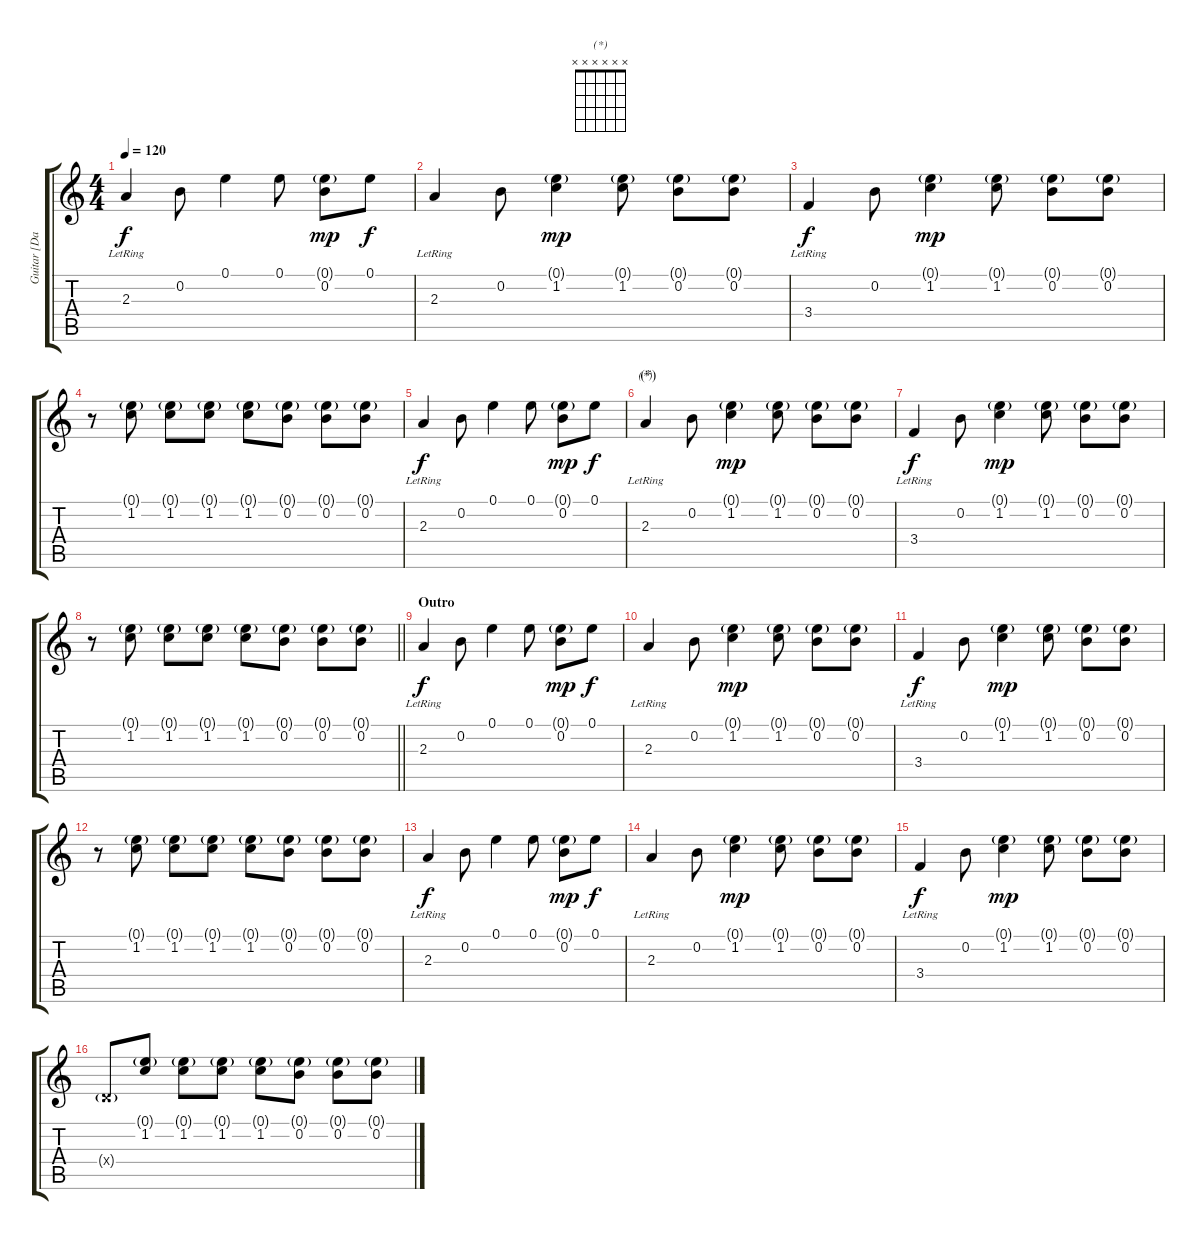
\track ("Guitar [Daniel Ash]" "Guitar [Da") {instrument electricguitarclean}
\staff {score tabs}
\tuning (E4 B3 G3 D3 A2 E2) {hide}
\chord ("(*)" x x x x x x) {firstfret 0}
\ts (4 4)
\tempo 120
\clef g2
\ks c
2.3{lr}.4{dy f} 0.2.8 0.1.4 0.1.8 (0.1{g} 0.2).8{dy mp} 0.1.8{dy f} |
2.3{lr}.4 0.2.8 (0.1{g} 1.2).4{dy mp} (0.1{g} 1.2).8 (0.1{g} 0.2).8 (0.1{g} 0.2).8 |
3.4{lr}.4{dy f} 0.2.8 (0.1{g} 1.2).4{dy mp} (0.1{g} 1.2).8 (0.1{g} 0.2).8 (0.1{g} 0.2).8 |
r.8 (0.1{g} 1.2).8 (0.1{g} 1.2).8 (0.1{g} 1.2).8 (0.1{g} 1.2).8 (0.1{g} 0.2).8 (0.1{g} 0.2).8 (0.1{g} 0.2).8 |
2.3{lr}.4{dy f} 0.2.8 0.1.4 0.1.8 (0.1{g} 0.2).8{dy mp} 0.1.8{dy f} |
\section ("" "(*)")
2.3{lr}.4{ch "(*)"} 0.2.8 (0.1{g} 1.2).4{dy mp} (0.1{g} 1.2).8 (0.1{g} 0.2).8 (0.1{g} 0.2).8 |
3.4{lr}.4{dy f} 0.2.8 (0.1{g} 1.2).4{dy mp} (0.1{g} 1.2).8 (0.1{g} 0.2).8 (0.1{g} 0.2).8 |
\barLineRight lightlight
r.8 (0.1{g} 1.2).8 (0.1{g} 1.2).8 (0.1{g} 1.2).8 (0.1{g} 1.2).8 (0.1{g} 0.2).8 (0.1{g} 0.2).8 (0.1{g} 0.2).8 |
\section ("" "Outro")
2.3{lr}.4{dy f} 0.2.8 0.1.4 0.1.8 (0.1{g} 0.2).8{dy mp} 0.1.8{dy f} |
2.3{lr}.4 0.2.8 (0.1{g} 1.2).4{dy mp} (0.1{g} 1.2).8 (0.1{g} 0.2).8 (0.1{g} 0.2).8 |
3.4{lr}.4{dy f} 0.2.8 (0.1{g} 1.2).4{dy mp} (0.1{g} 1.2).8 (0.1{g} 0.2).8 (0.1{g} 0.2).8 |
r.8 (0.1{g} 1.2).8 (0.1{g} 1.2).8 (0.1{g} 1.2).8 (0.1{g} 1.2).8 (0.1{g} 0.2).8 (0.1{g} 0.2).8 (0.1{g} 0.2).8 |
2.3{lr}.4{dy f} 0.2.8 0.1.4 0.1.8 (0.1{g} 0.2).8{dy mp} 0.1.8{dy f} |
2.3{lr}.4 0.2.8 (0.1{g} 1.2).4{dy mp} (0.1{g} 1.2).8 (0.1{g} 0.2).8 (0.1{g} 0.2).8 |
3.4{lr}.4{dy f} 0.2.8 (0.1{g} 1.2).4{dy mp} (0.1{g} 1.2).8 (0.1{g} 0.2).8 (0.1{g} 0.2).8 |
0.4{g x}.8{volume 8 instrument distortionguitar} (0.1{g} 1.2).8 (0.1{g} 1.2).8 (0.1{g} 1.2).8 (0.1{g} 1.2).8 (0.1{g} 0.2).8 (0.1{g} 0.2).8 (0.1{g} 0.2).8
